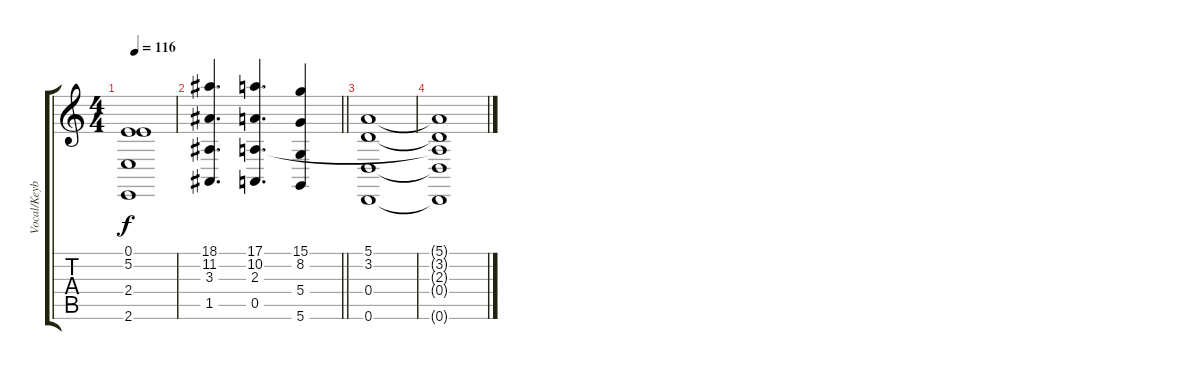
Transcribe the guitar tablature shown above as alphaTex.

\track ("Vocal/Keyboard Synth" "Vocal/Keyb") {instrument lead6voice}
\staff {score tabs}
\tuning (E4 B3 G3 D3 A2 D2) {hide}
\ts (4 4)
\tempo 116
\clef g2
\ks c
(0.1 5.2 2.4 2.6).1{dy f} |
\barLineRight lightlight
(18.1 11.2 3.3 1.5).4{d} (17.1 10.2 2.3 0.5).4{d} (15.1 8.2 5.4 5.6).4 |
(5.1 3.2 0.4 0.6).1 |
(5.1{t} 3.2{t} 2.3{t} 0.4{t} 0.6{t}).1
